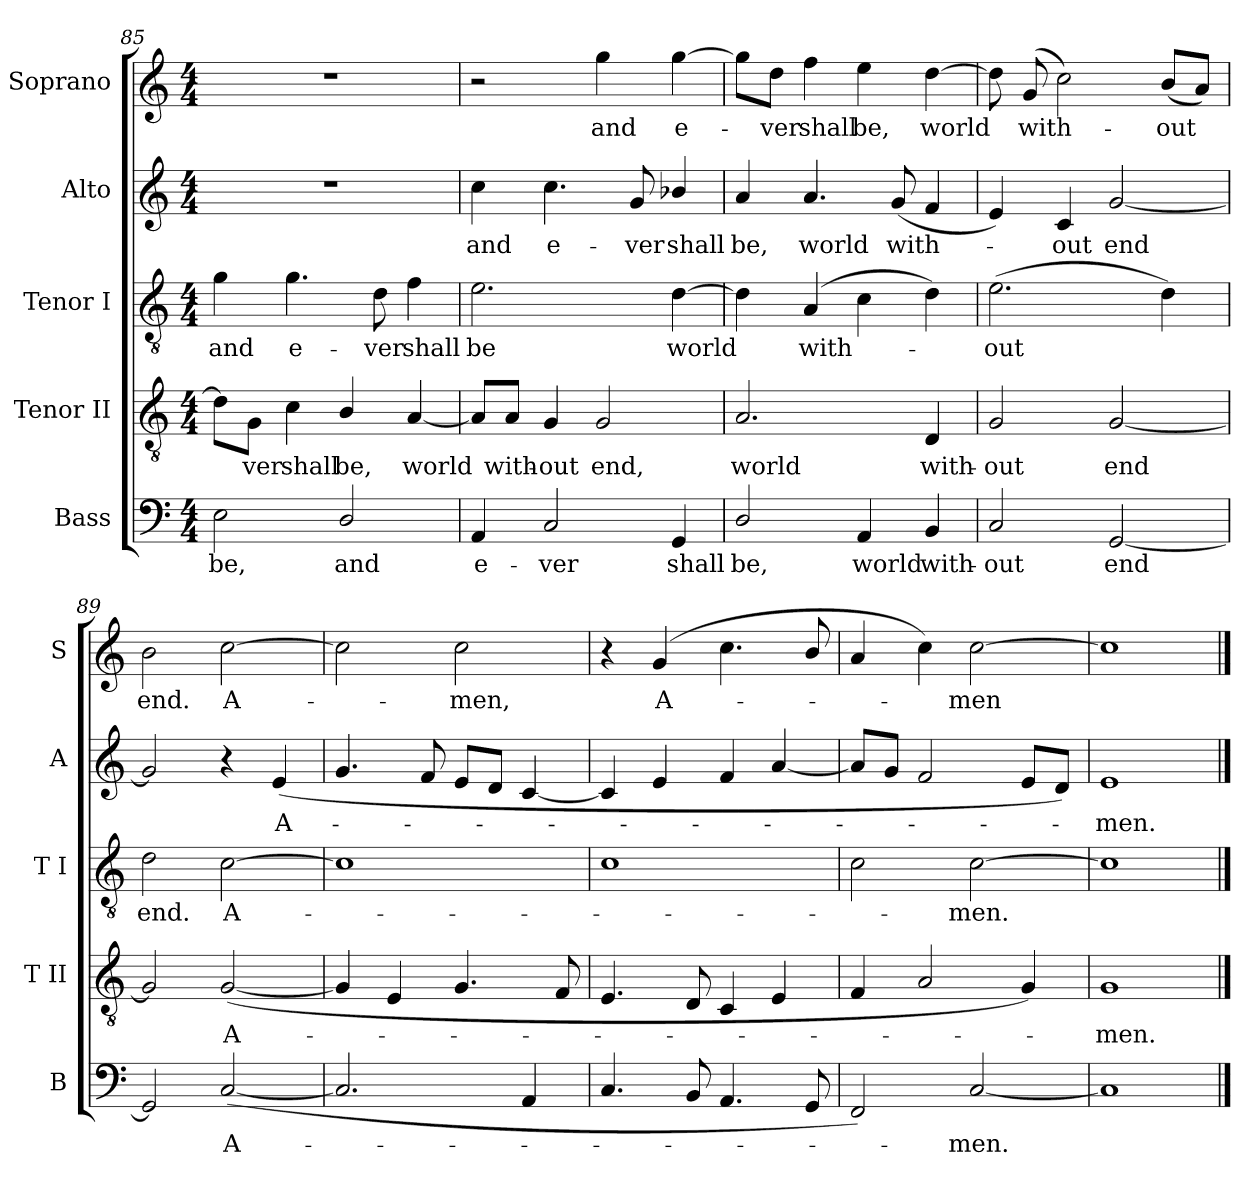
**kern	**text	**kern	**text	**kern	**text	**kern	**text	**kern	**text
*part5	*part5	*part4	*part4	*part3	*part3	*part2	*part2	*part1	*part1
*staff5	*staff5	*staff4	*staff4	*staff3	*staff3	*staff2	*staff2	*staff1	*staff1
*I"Bass	*	*I"Tenor II	*	*I"Tenor I	*	*I"Alto	*	*I"Soprano	*
*I'B	*	*I'T II	*	*I'T I	*	*I'A	*	*I'S	*
!!LO:PB:g=z
*clefF4	*	*clefGv2	*	*clefGv2	*	*clefG2	*	*clefG2	*
*k[]	*	*k[]	*	*k[]	*	*k[]	*	*k[]	*
*M4/4	*	*M4/4	*	*M4/4	*	*M4/4	*	*M4/4	*
=85	=85	=85	=85	=85	=85	=85	=85	=85	=85
!	!LO:LY:b	!	!	!	!LO:LY:b	!	!	!	!
2E\	be,	8d\L]	.	4g\	and	1r	.	1r	.
!	!	!	!LO:LY:b	!	!	!	!	!	!
.	.	8G\J	ver	.	.	.	.	.	.
!	!	!	!LO:LY:b	!	!LO:LY:b	!	!	!	!
.	.	4c\	shall	4.g\	e-	.	.	.	.
!	!LO:LY:b	!	!LO:LY:b	!	!	!	!	!	!
2D/	and	4B/	be,	.	.	.	.	.	.
!	!	!	!	!	!LO:LY:b	!	!	!	!
.	.	.	.	8d\	-ver	.	.	.	.
!	!	!	!LO:LY:b	!	!LO:LY:b	!	!	!	!
.	.	[4A/	world	4f\	shall	.	.	.	.
=86	=86	=86	=86	=86	=86	=86	=86	=86	=86
!	!LO:LY:b	!	!	!	!LO:LY:b	!	!LO:LY:b	!	!
4AA/	e-	8A/L]	.	2.e\	be	4cc\	and	2r	.
!	!	!	!LO:LY:b	!	!	!	!	!	!
.	.	8A/J	with-	.	.	.	.	.	.
!	!LO:LY:b	!	!LO:LY:b	!	!	!	!LO:LY:b	!	!
2C/	-ver	4G/	-out	.	.	4.cc\	e-	.	.
!	!	!	!LO:LY:b	!	!	!	!	!	!LO:LY:b
.	.	2G/	end,	.	.	.	.	4gg\	and
!	!	!	!	!	!	!	!LO:LY:b	!	!
.	.	.	.	.	.	8g/	-ver	.	.
!	!LO:LY:b	!	!	!	!LO:LY:b	!	!LO:LY:b	!	!LO:LY:b
4GG/	shall	.	.	[4d\	world	4b-X/	shall	[4gg\	e-
=87	=87	=87	=87	=87	=87	=87	=87	=87	=87
!	!LO:LY:b	!	!LO:LY:b	!	!	!	!LO:LY:b	!	!
2D/	be,	2.A/	world	4d\]	.	4a/	be,	8gg\L]	.
!	!	!	!	!	!	!	!	!	!LO:LY:b
.	.	.	.	.	.	.	.	8dd\J	ver
!	!	!	!	!	!LO:LY:b	!	!LO:LY:b	!	!LO:LY:b
.	.	.	.	(>4A/	with-	4.a/	world	4ff\	shall
!	!LO:LY:b	!	!	!	!	!	!	!	!LO:LY:b
4AA/	world	.	.	4c\	.	.	.	4ee\	be,
!	!	!	!	!	!	!	!LO:LY:b	!	!
.	.	.	.	.	.	(<8g/	with-	.	.
!	!LO:LY:b	!	!LO:LY:b	!	!	!	!	!	!LO:LY:b
4BB/	with-	4D/	with-	4d\)	.	4f/	.	[4dd\	world
=88	=88	=88	=88	=88	=88	=88	=88	=88	=88
!	!LO:LY:b	!	!LO:LY:b	!	!LO:LY:b	!	!	!	!
2C/	-out	2G/	-out	(>2.e\	out	4e/)	.	8dd\]	.
!	!	!	!	!	!	!	!	!	!LO:LY:b
.	.	.	.	.	.	.	.	(<8g/	with-
!	!	!	!	!	!	!	!LO:LY:b	!	!
.	.	.	.	.	.	4c/	out	2cc\)	.
!	!LO:LY:b	!	!LO:LY:b	!	!	!	!LO:LY:b	!	!
[2GG/	end	[2G/	end	.	.	[2g/	end	.	.
!	!	!	!	!	!	!	!	!	!LO:LY:b
.	.	.	.	4d\)	.	.	.	(<8b/L	out
.	.	.	.	.	.	.	.	8a/J)	.
!!LO:LB:g=z
=89	=89	=89	=89	=89	=89	=89	=89	=89	=89
!	!	!	!	!	!LO:LY:b	!	!	!	!LO:LY:b
2GG/]	.	2G/]	.	2d\	end.	2g/]	.	2b\	end.
!	!LO:LY:b	!	!LO:LY:b	!	!LO:LY:b	!	!	!	!LO:LY:b
(<[2C/	A-	(<[2G/	A-	[2c\	A-	4r	.	[2cc\	A-
!	!	!	!	!	!	!	!LO:LY:b	!	!
.	.	.	.	.	.	(<4e/	A-	.	.
=90	=90	=90	=90	=90	=90	=90	=90	=90	=90
2.C/]	.	4G/]	.	1c]	.	4.g/	.	2cc\]	.
.	.	4E/	.	.	.	.	.	.	.
.	.	.	.	.	.	8f/	.	.	.
!	!	!	!	!	!	!	!	!	!LO:LY:b
.	.	4.G/	.	.	.	8e/L	.	2cc\	men,
.	.	.	.	.	.	8d/J	.	.	.
4AA/	.	.	.	.	.	[4c/	.	.	.
.	.	8F/	.	.	.	.	.	.	.
=91	=91	=91	=91	=91	=91	=91	=91	=91	=91
4.C/	.	4.E/	.	1c	.	4c/]	.	4r	.
*	*	*	*	*	*	*	*	*MM94	*
!	!	!	!	!	!	!	!	!	!LO:LY:b
.	.	.	.	.	.	4e/	.	(<4g/	A-
8BB/	.	8D/	.	.	.	.	.	.	.
*	*	*	*	*	*	*	*	*MM91	*
4.AA/	.	4C/	.	.	.	4f/	.	4.cc\	.
.	.	4E/	.	.	.	[4a/	.	.	.
*	*	*	*	*	*	*	*	*MM89	*
8GG/	.	.	.	.	.	.	.	8b/	.
=92	=92	=92	=92	=92	=92	=92	=92	=92	=92
*	*	*	*	*	*	*	*	*MM87	*
2FF/)	.	4F/	.	2c\	.	8a/L]	.	4a/	.
.	.	.	.	.	.	8g/J	.	.	.
*	*	*	*	*	*	*	*	*MM85	*
.	.	2A/	.	.	.	2f/	.	4cc\)	.
*	*	*	*	*	*	*	*	*MM82	*
!	!LO:LY:b	!	!	!	!LO:LY:b	!	!	!	!LO:LY:b
[2C/	men.	.	.	[2c\	men.	.	.	[2cc\	men
.	.	4G/)	.	.	.	8e/L	.	.	.
.	.	.	.	.	.	8d/J)	.	.	.
=93	=93	=93	=93	=93	=93	=93	=93	=93	=93
*	*	*	*	*	*	*	*	*MM80	*
!	!	!	!LO:LY:b	!	!	!	!LO:LY:b	!	!
1C]	.	1G	men.	1c]	.	1e	men.	1cc]	.
==	==	==	==	==	==	==	==	==	==
*-	*-	*-	*-	*-	*-	*-	*-	*-	*-
